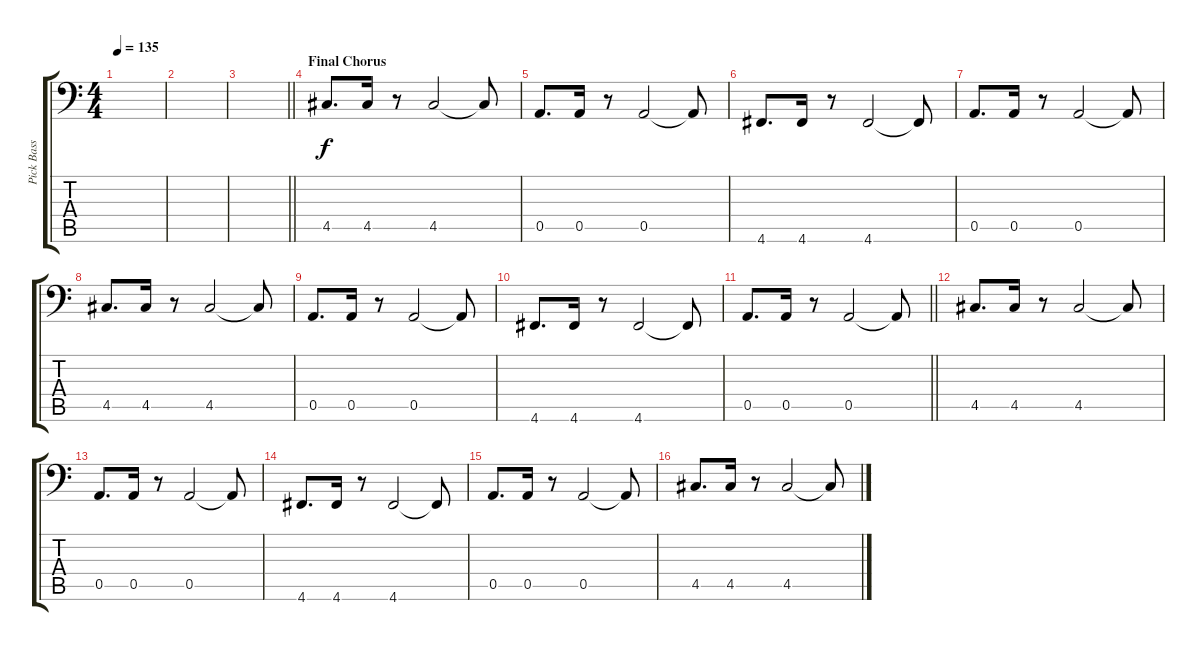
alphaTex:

\track ("Pick Bass (Approx.)" "Pick Bass ") {instrument electricbassfinger}
\staff {score tabs}
\tuning (E3 B2 G2 D2 A1 D1) {hide}
\ts (4 4)
\tempo 135
\clef f4
\ks c
|
|
\barLineRight lightlight
|
\section ("" "Final Chorus")
4.5.8{d} 4.5.16 r.8 4.5.2 4.5{t}.8 |
0.5.8{d} 0.5.16 r.8 0.5.2 0.5{t}.8 |
4.6.8{d} 4.6.16 r.8 4.6.2 4.6{t}.8 |
0.5.8{d} 0.5.16 r.8 0.5.2 0.5{t}.8 |
4.5.8{d} 4.5.16 r.8 4.5.2 4.5{t}.8 |
0.5.8{d} 0.5.16 r.8 0.5.2 0.5{t}.8 |
4.6.8{d} 4.6.16 r.8 4.6.2 4.6{t}.8 |
\barLineRight lightlight
0.5.8{d} 0.5.16 r.8 0.5.2 0.5{t}.8 |
4.5.8{d} 4.5.16 r.8 4.5.2 4.5{t}.8 |
0.5.8{d} 0.5.16 r.8 0.5.2 0.5{t}.8 |
4.6.8{d} 4.6.16 r.8 4.6.2 4.6{t}.8 |
0.5.8{d} 0.5.16 r.8 0.5.2 0.5{t}.8 |
4.5.8{d} 4.5.16 r.8 4.5.2 4.5{t}.8
